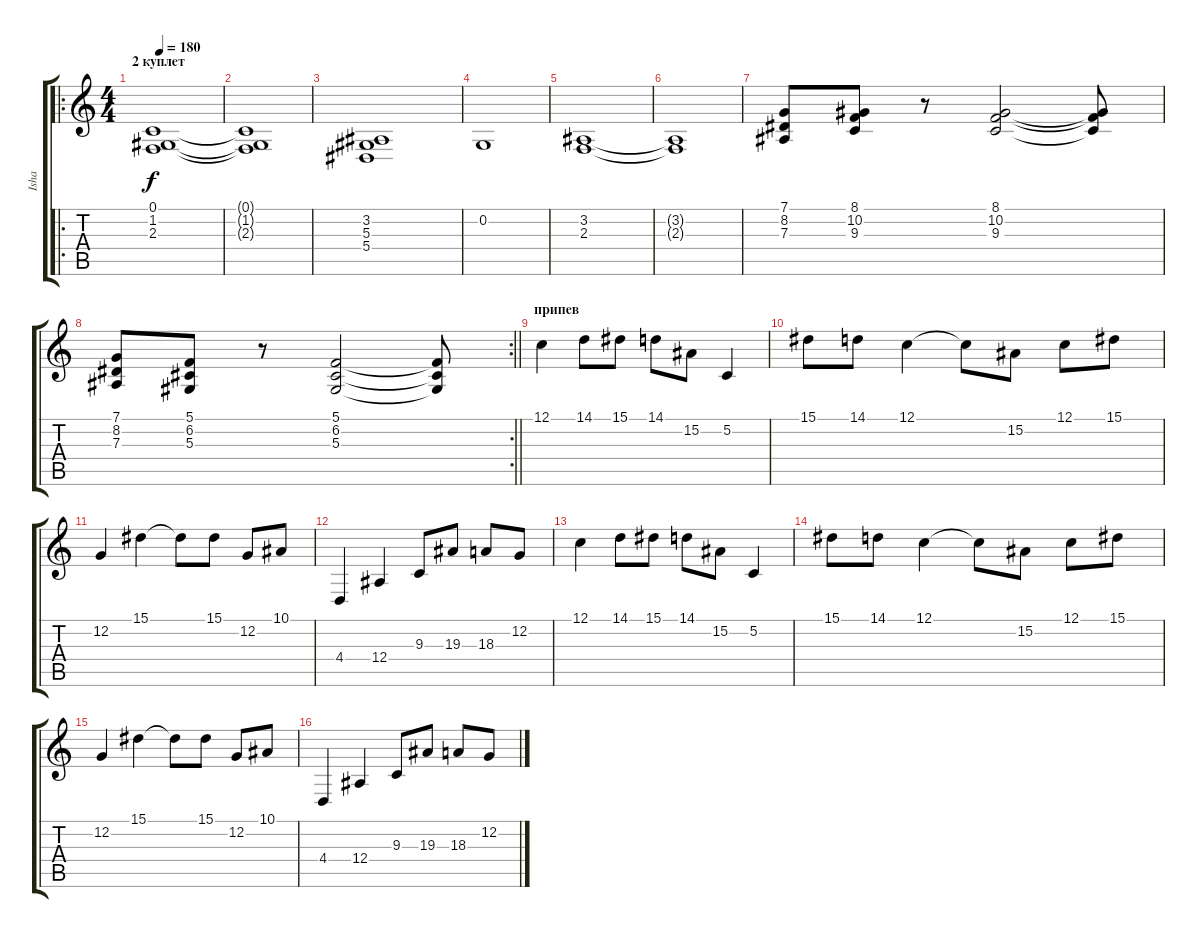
\track ("Isha" "Isha") {instrument tremolostrings}
\staff {score tabs}
\tuning (C4 G3 Eb3 Bb2 F2 C2) {hide}
\ro
\ts (4 4)
\section ("" "2 куплет")
\tempo 180
\clef g2
\ks c
(0.1 1.2 2.3).1{dy f} |
(0.1{t} 1.2{t} 2.3{t}).1 |
(3.2 5.3 5.4).1 |
0.2.1 |
(3.2 2.3).1 |
(3.2{t} 2.3{t}).1 |
(7.1 8.2 7.3).8 (8.1 10.2 9.3).8 r.8 (8.1 10.2 9.3).2 (8.1{t} 10.2{t} 9.3{t}).8 |
\rc 2
\barLineRight lightlight
(7.1 8.2 7.3).8 (5.1 6.2 5.3).8 r.8 (5.1 6.2 5.3).2 (5.1{t} 6.2{t} 5.3{t}).8 |
\section ("" "припев")
12.1.4 14.1.8 15.1.8 14.1.8 15.2.8 5.2.4 |
15.1.8 14.1.8 12.1.4 12.1{t}.8 15.2.8 12.1.8 15.1.8 |
12.2.4 15.1.4 15.1{t}.8 15.1.8 12.2.8 10.1.8 |
4.4.4 12.4.4 9.3.8 19.3.8 18.3.8 12.2.8 |
12.1.4 14.1.8 15.1.8 14.1.8 15.2.8 5.2.4 |
15.1.8 14.1.8 12.1.4 12.1{t}.8 15.2.8 12.1.8 15.1.8 |
12.2.4 15.1.4 15.1{t}.8 15.1.8 12.2.8 10.1.8 |
4.4.4 12.4.4 9.3.8 19.3.8 18.3.8 12.2.8
